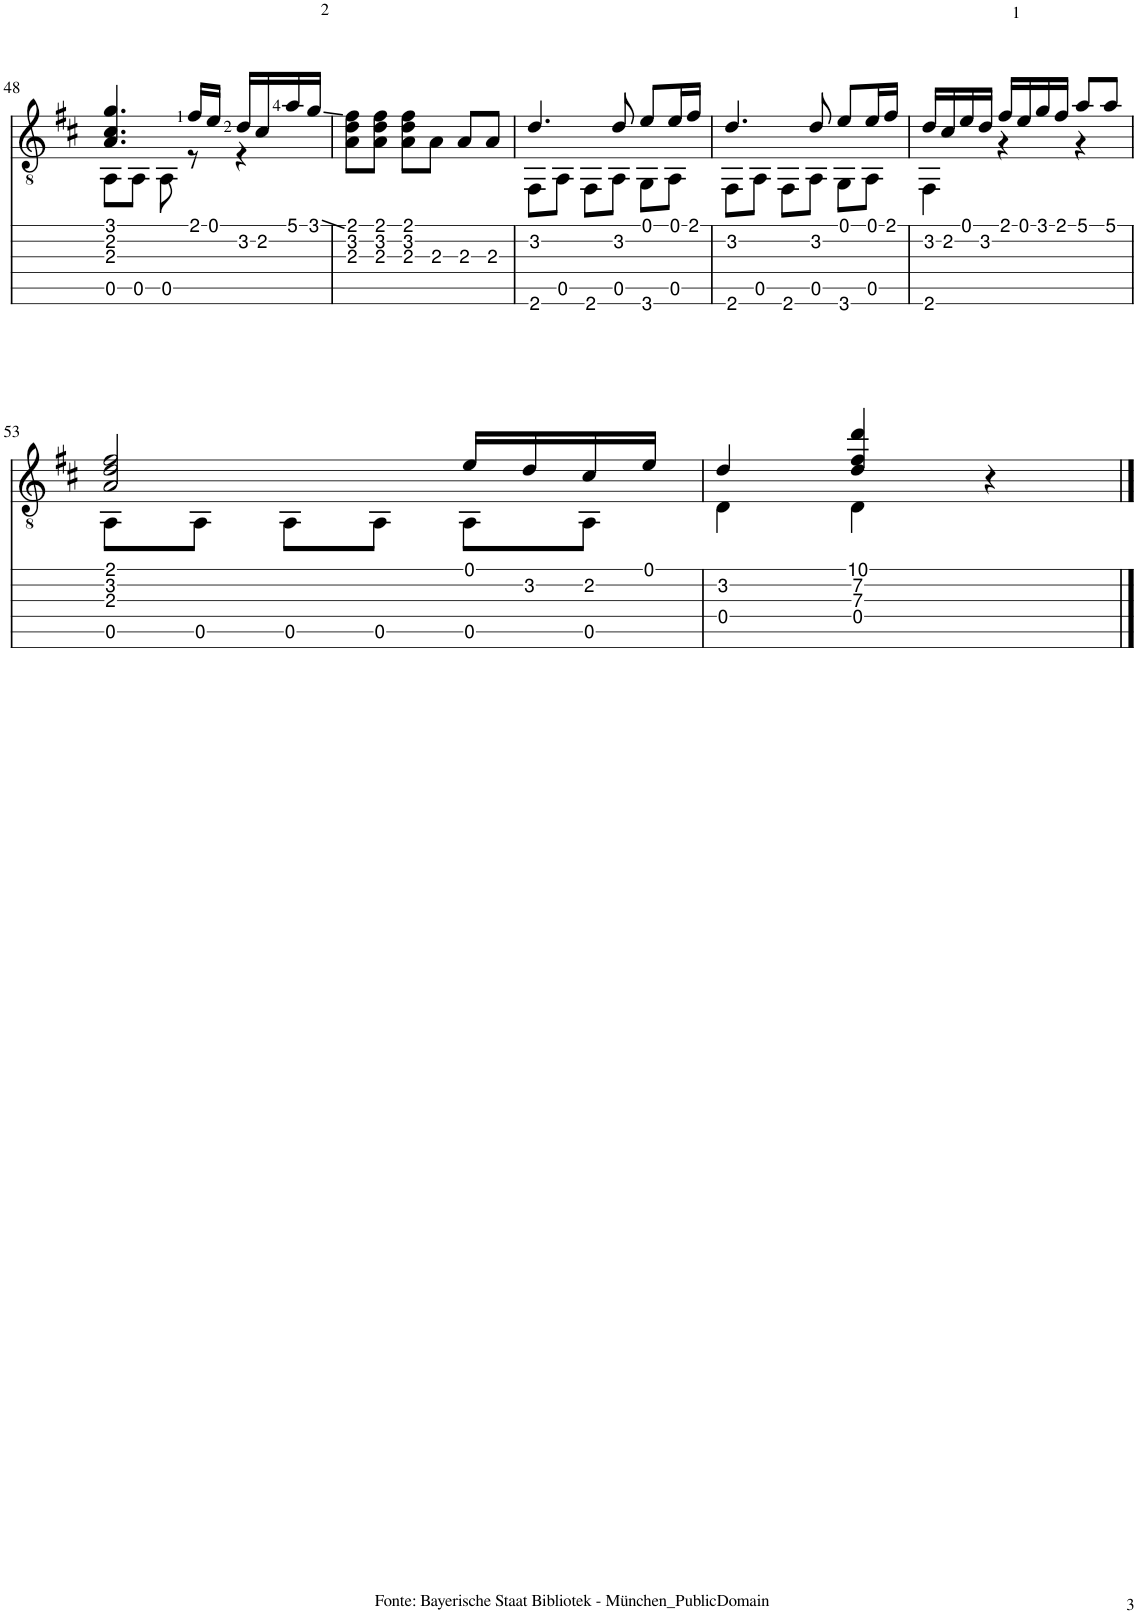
**kern	**kern
*part1	*part1
*staff2	*staff1
*I"Guitar	*
*I'Guit.	*
!!LO:PB:g=z
*	*clefGv2
*k[f#c#]	*k[f#c#]
*M3/4	*M3/4
=48	=48
*^	*^
4.A 4.c# 4.g	8AAL	4.A/ 4.c#/ 4.g/	8AA\L
.	8AAJ	.	8AA\J
.	8AA	.	8AA\
16f#LL	8r	16f#/LL	8r
16eJJ	.	16e/JJ	.
16dLL	4r	16d/LL	4r
16c#J	.	16c#/	.
16aL	.	16a/	.
16gJJ	.	16g/JJ	.
*v	*v	*	*
*	*v	*v
=49	=49
8A\ 8d\ 8f#\L	8A\ 8d\ 8f#\L
8A\ 8d\ 8f#\J	8A\ 8d\ 8f#\J
8A\ 8d\ 8f#\L	8A\ 8d\ 8f#\L
8AJ	8A\J
8AL	8A/L
8AJ	8A/J
=50	=50
*^	*^
4.d	8FF#L	4.d/	8FF#\L
.	8AAJ	.	8AA\J
.	8FF#L	.	8FF#\L
8d	8AAJ	8d/	8AA\J
8eL	8GGL	8e/L	8GG\L
16eL	8AAJ	16e/L	8AA\J
16f#JJ	.	16f#/JJ	.
=51	=51	=51	=51
4.d	8FF#L	4.d/	8FF#\L
.	8AAJ	.	8AA\J
.	8FF#L	.	8FF#\L
8d	8AAJ	8d/	8AA\J
8eL	8GGL	8e/L	8GG\L
16eL	8AAJ	16e/L	8AA\J
16f#JJ	.	16f#/JJ	.
=52	=52	=52	=52
16dLL	4FF#	16d/LL	4FF#\
16c#J	.	16c#/	.
16eL	.	16e/	.
16dJJ	.	16d/JJ	.
16f#LL	4r	16f#/LL	4r
16eJ	.	16e/	.
16gL	.	16g/	.
16f#JJ	.	16f#/JJ	.
8aL	4r	8a/L	4r
8aJ	.	8a/J	.
!!LO:LB:g=z	!!
=53	=53	=53	=53
2A 2d 2f#	8AAL	2A/ 2d/ 2f#/	8AA\L
.	8AAJ	.	8AA\J
.	8AAL	.	8AA\L
.	8AAJ	.	8AA\J
16eLL	8AAL	16e/LL	8AA\L
16dJ	.	16d/	.
16c#L	8AAJ	16c#/	8AA\J
16eJJ	.	16e/JJ	.
=54	=54	=54	=54
4d	4D	4d/	4D\
4d 4f# 4dd	4D	4d/ 4f#/ 4dd/	4D\
4r	4ryy	4r	4ryy
*v	*v	*	*
*	*v	*v
==	==
*-	*-
